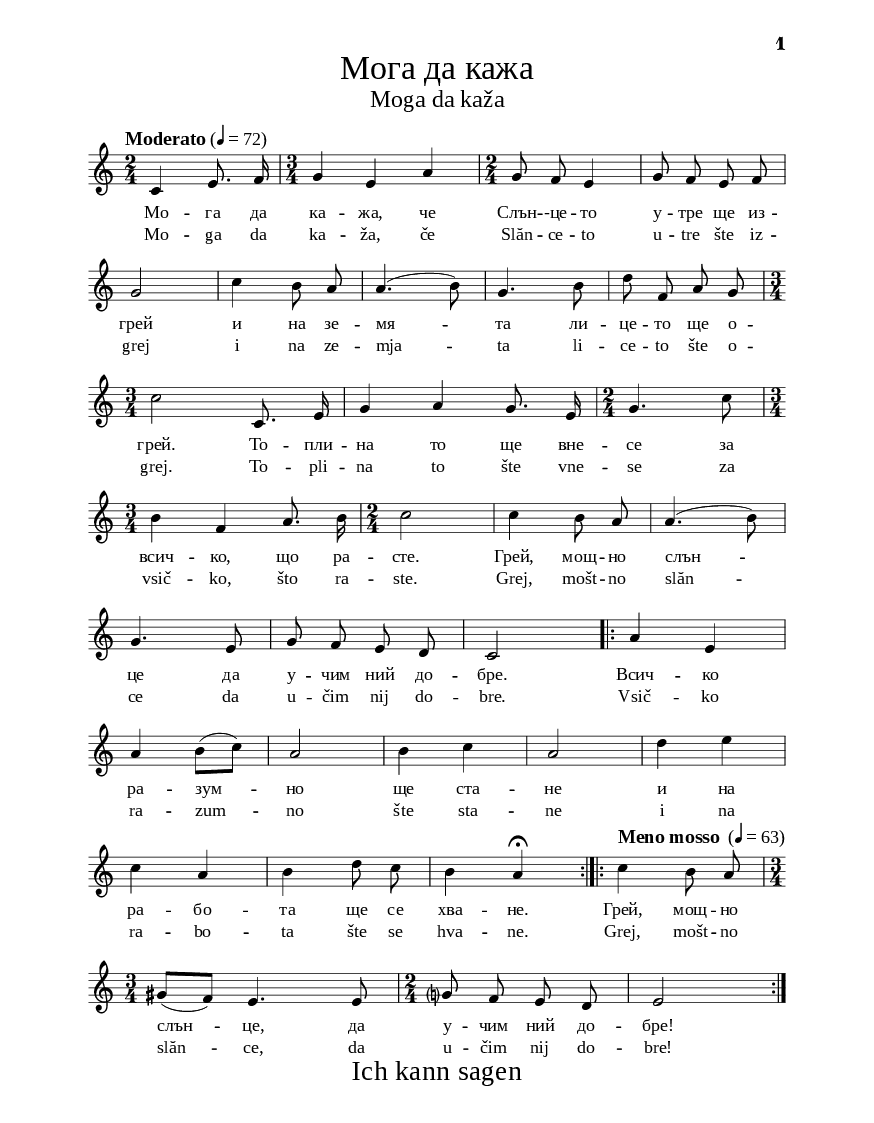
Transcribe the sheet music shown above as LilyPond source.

\version "2.24.3"

% include paper part and global functions
\include "include/globals.ily"

\bookpart {
  \label #'ref108
  \tocItem \markup "Мога да кажа – Moga da kaža "
  \include "include/bookpart-paper.ily"
  \score {
    \include "include/score-layout.ily"


    \new Voice \relative c' {
      \clef treble
      \key c \major
      \time 2/4
      \tempoFunc "Moderato" 4 "72"

      \autoBeamOff
      c4 e8. f16 |\time 3/4  g4 e  a4 |\time 2/4  g8 f8 e4 |  g8 f e f | \break

      g2 | c4 b8 a8 | a4. (b8) | g4. b8 | d8 f, a g | \break


      \time 3/4 c2 c,8. e16 | g4 a g8. e16 | \time 2/4 g4. c8 | \break

      \time 3/4  b4  f4  a8.  b16 | \time 2/4  | c2 | c4  b8  a8 | a4. (  b8 ) \break |

      g4.  e8 |  g8  f8  e8  d8 | c2
      | \bar ".|:"  \key a \minor a'4  e4 \break |
      a4  b8 ( [  c8 ) ] | a2 | b4  c4 | a2 | d4  e4 \break |
      c4  a4 | b4  d8  c8 | b4  a4 ^\fermata


      \tempoFunc "Meno mosso " 4 "63"| \bar ":|.|:" c4  b8  a8 \break |

      \time 3/4  | gis8 ( [  f8 ) ]  e4.  e8 | \time 2/4  | g?8  f8  e8  d8 | e2
      \bar ":|."

    }

    \addlyrics {
      Мо -- га да ка -- жа,

      че Слън -- "-це" -- то у -- тре ще из -- грей

      и на зе -- мя -- та ли -- це -- то ще о -- грей.

      То -- пли -- на то ще вне -- се

      за всич -- ко, що ра -- сте.

      Грей, мощ -- но слън -- це

      да у -- чим ний до -- бре.

      Всич -- ко ра  -- зум  -- но ще

      ста  -- не и на ра  -- бо  -- та ще

      се хва  -- не. Грей, мощ  -- но слън

      -- це, да у  -- чим ний до  --
      бре!
    }
    \addlyrics {
      Mo -- ga da ka -- ža,

      če Slăn -- ce -- to u -- tre šte iz -- grej

      i na ze -- mja -- ta li -- ce -- to šte o -- grej.

      To -- pli -- na to šte vne -- se

      za vsič -- ko, što ra -- ste.

      Grej, mošt -- no slăn -- ce

      da u -- čim nij do -- bre.

      Vsič -- ko ra  -- zum  -- no šte

      sta  -- ne i na ra  -- bo  -- ta šte

      se hva  -- ne. Grej, mošt  -- no slăn

      -- ce, da u  -- čim nij do  --
      bre!
    }

    \header {
      title = \titleFunc "Мога да кажа" "Moga da kaža"
    }

    \midi{}

  } % score

  %\markup \dc-one "D.C. al Fine"
  %

  % include foreign translation(s) of the song


  \version "2.24.3"

\markup \fill-line { \fontsize #deTitleFontSize "Ich kann sagen" }
\markup \null
\markup \null
\markup \fontsize #deCoupletFontSize {
  \hspace #10
  \override #`(baseline-skip . ,deCoupletBaselineSkip)

  \column {
    \line { " " Ich kann sagen,  dass die Sonne morgen aufgehen }

    \line { " " und das Antlitz der Erde erleuchten wird.}

    \line { " " Ihre Wärme wird sie allem spenden, was wächst.}

    \line { " " Strahle, mächtige Sonne, damit wir gut lernen!}
    \line { " " }

    \line { " " Alles Vernunftbegabte wird sich erheben}

    \line { " " und sich an die Arbeit machen. }

    \line { " " Strahle, mächtige Sonne, damit wir gut lernen!}
    \line { " " }

    \line { " " Alles Vernunftbegabte wird sich erheben}

    \line { " " und sich an die Arbeit machen.}

    \line { " " Strahle, mächtige Sonne, damit wir gut lernen! }


  }


}


} % bookpart
